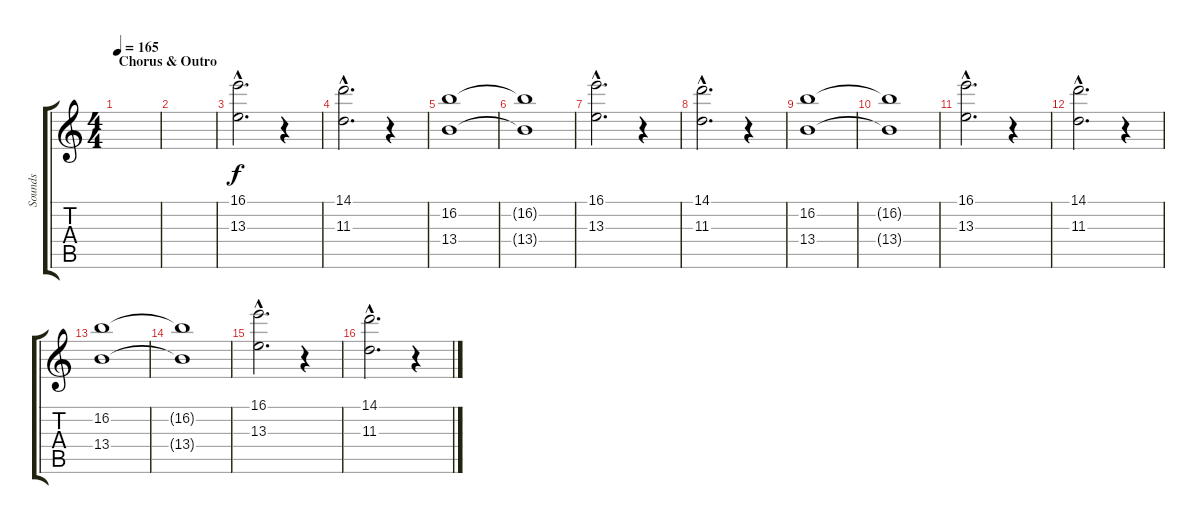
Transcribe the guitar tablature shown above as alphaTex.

\track ("Sounds" "Sounds") {instrument acousticguitarnylon}
\staff {score tabs}
\tuning (C4 G3 Eb3 Bb2 F2 C2) {hide}
\ts (4 4)
\section ("" "Chorus & Outro")
\tempo 165
\clef g2
\ks c
|
|
(16.1{hac} 13.3{hac}).2{d volume 10 instrument synthstrings2} r.4 |
(14.1{hac} 11.3{hac}).2{d volume 10 instrument synthstrings2} r.4 |
(16.2 13.4).1{volume 10 instrument synthstrings2} |
(16.2{t} 13.4{t}).1 |
(16.1{hac} 13.3{hac}).2{d volume 10 instrument synthstrings2} r.4 |
(14.1{hac} 11.3{hac}).2{d volume 10 instrument synthstrings2} r.4 |
(16.2 13.4).1{volume 10 instrument synthstrings2} |
(16.2{t} 13.4{t}).1 |
(16.1{hac} 13.3{hac}).2{d volume 10 instrument synthstrings2} r.4 |
(14.1{hac} 11.3{hac}).2{d volume 10 instrument synthstrings2} r.4 |
(16.2 13.4).1{volume 10 instrument synthstrings2} |
(16.2{t} 13.4{t}).1 |
(16.1{hac} 13.3{hac}).2{d volume 10 instrument synthstrings2} r.4 |
(14.1{hac} 11.3{hac}).2{d volume 10 instrument synthstrings2} r.4
